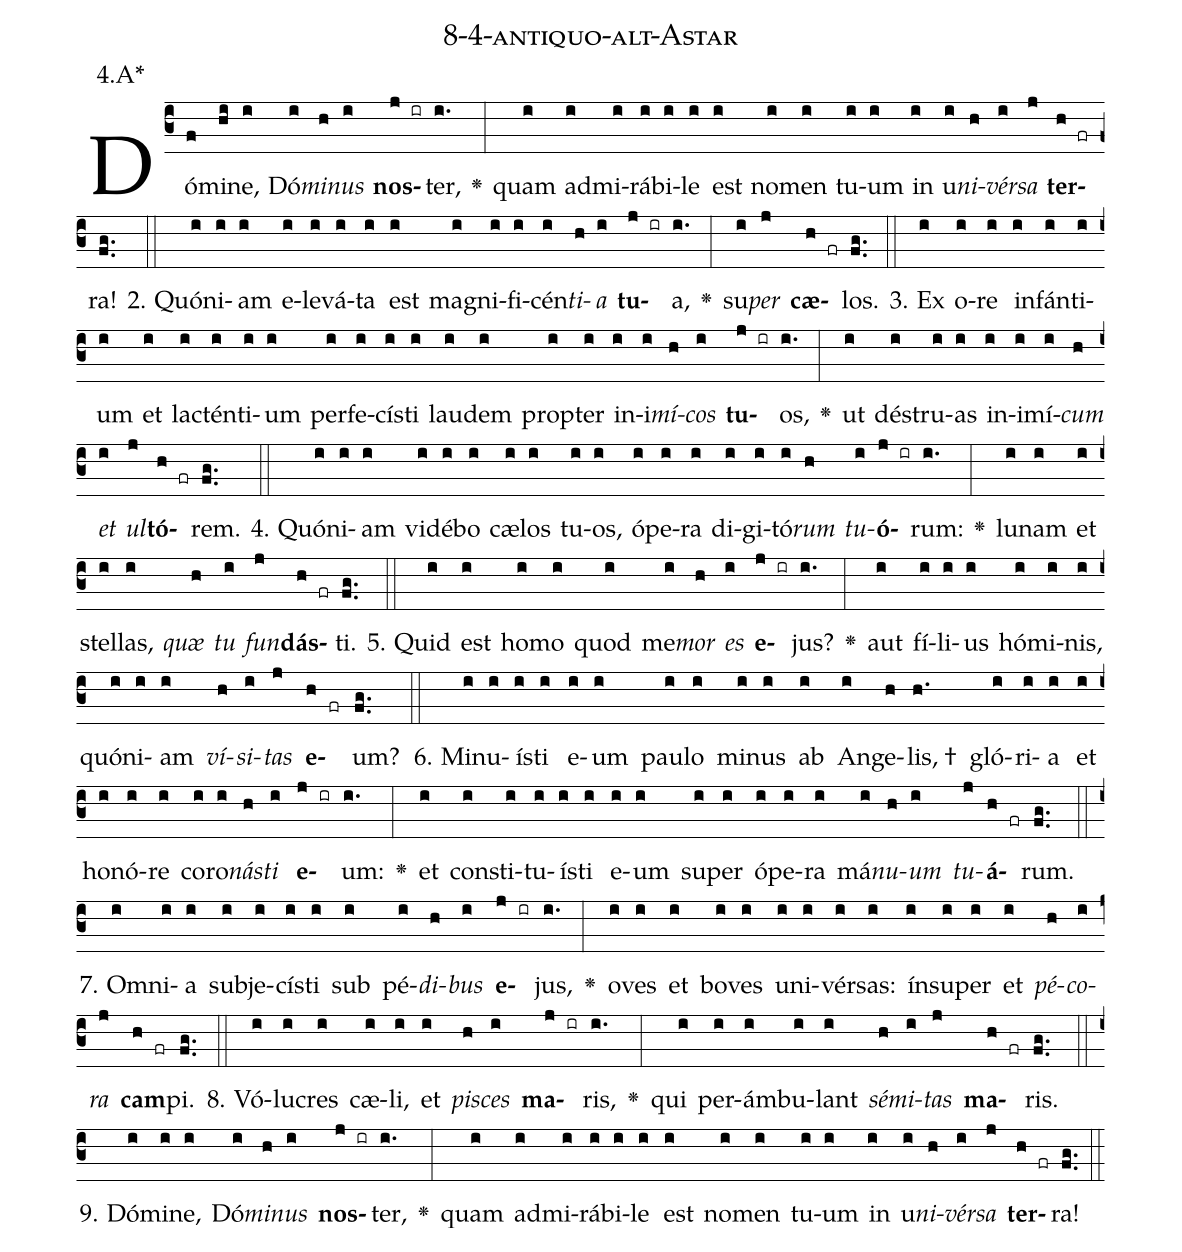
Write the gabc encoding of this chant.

name: 8-4-antiquo-alt-Astar;
annotation: 4.A*;
%%
(c3)Dó(f)mi(hi)ne,(i) Dó(i)<i>mi</i>(h)<i>nus</i>(i) <b>nos</b>(j ir)ter,(i.) <v>\greheightstar</v>(:) quam(i) ad(i)mi(i)rá(i)bi(i)le(i) est(i) no(i)men(i) tu(i)um(i) in(i) u(i)<i>ni</i>(h)<i>vér</i>(i)<i>sa</i>(j) <b>ter</b>(h fr)ra!(fg..) (::)
2. Quón(i)i(i)am(i) e(i)le(i)vá(i)ta(i) est(i) ma(i)gni(i)fi(i)cén(i)<i>ti</i>(h)<i>a</i>(i) <b>tu</b>(j ir)a,(i.) <v>\greheightstar</v>(:) su(i)<i>per</i>(j) <b>cæ</b>(h fr)los.(fg..) (::)
3. Ex(i) o(i)re(i) in(i)fán(i)ti(i)um(i) et(i) lac(i)tén(i)ti(i)um(i) per(i)fe(i)cís(i)ti(i) lau(i)dem(i) prop(i)ter(i) in(i)i(i)<i>mí</i>(h)<i>cos</i>(i) <b>tu</b>(j ir)os,(i.) <v>\greheightstar</v>(:) ut(i) dé(i)stru(i)as(i) in(i)i(i)mí(i)<i>cum</i>(h) <i>et</i>(i) <i>ul</i>(j)<b>tó</b>(h fr)rem.(fg..) (::)
4. Quón(i)i(i)am(i) vi(i)dé(i)bo(i) cæ(i)los(i) tu(i)os,(i) ó(i)pe(i)ra(i) di(i)gi(i)tó(i)<i>rum</i>(h) <i>tu</i>(i)<b>ó</b>(j ir)rum:(i.) <v>\greheightstar</v>(:) lu(i)nam(i) et(i) stel(i)las,(i) <i>quæ</i>(h) <i>tu</i>(i) <i>fun</i>(j)<b>dás</b>(h fr)ti.(fg..) (::)
5. Quid(i) est(i) ho(i)mo(i) quod(i) me(i)<i>mor</i>(h) <i>es</i>(i) <b>e</b>(j ir)jus?(i.) <v>\greheightstar</v>(:) aut(i) fí(i)li(i)us(i) hó(i)mi(i)nis,(i) quón(i)i(i)am(i) <i>ví</i>(h)<i>si</i>(i)<i>tas</i>(j) <b>e</b>(h fr)um?(fg..) (::)
6. Mi(i)nu(i)ís(i)ti(i) e(i)um(i) pau(i)lo(i) mi(i)nus(i) ab(i) An(i)ge(h)lis, †(h.) gló(i)ri(i)a(i) et(i) ho(i)nó(i)re(i) co(i)ro(i)<i>nás</i>(h)<i>ti</i>(i) <b>e</b>(j ir)um:(i.) <v>\greheightstar</v>(:) et(i) con(i)sti(i)tu(i)ís(i)ti(i) e(i)um(i) su(i)per(i) ó(i)pe(i)ra(i) má(i)<i>nu</i>(h)<i>um</i>(i) <i>tu</i>(j)<b>á</b>(h fr)rum.(fg..) (::)
7. Om(i)ni(i)a(i) sub(i)je(i)cís(i)ti(i) sub(i) pé(i)<i>di</i>(h)<i>bus</i>(i) <b>e</b>(j ir)jus,(i.) <v>\greheightstar</v>(:) o(i)ves(i) et(i) bo(i)ves(i) u(i)ni(i)vér(i)sas:(i) ín(i)su(i)per(i) et(i) <i>pé</i>(h)<i>co</i>(i)<i>ra</i>(j) <b>cam</b>(h fr)pi.(fg..) (::)
8. Vó(i)lu(i)cres(i) cæ(i)li,(i) et(i) <i>pi</i>(h)<i>sces</i>(i) <b>ma</b>(j ir)ris,(i.) <v>\greheightstar</v>(:) qui(i) per(i)ám(i)bu(i)lant(i) <i>sé</i>(h)<i>mi</i>(i)<i>tas</i>(j) <b>ma</b>(h fr)ris.(fg..) (::)
9. Dó(i)mi(i)ne,(i) Dó(i)<i>mi</i>(h)<i>nus</i>(i) <b>nos</b>(j ir)ter,(i.) <v>\greheightstar</v>(:) quam(i) ad(i)mi(i)rá(i)bi(i)le(i) est(i) no(i)men(i) tu(i)um(i) in(i) u(i)<i>ni</i>(h)<i>vér</i>(i)<i>sa</i>(j) <b>ter</b>(h fr)ra!(fg..) (::)
